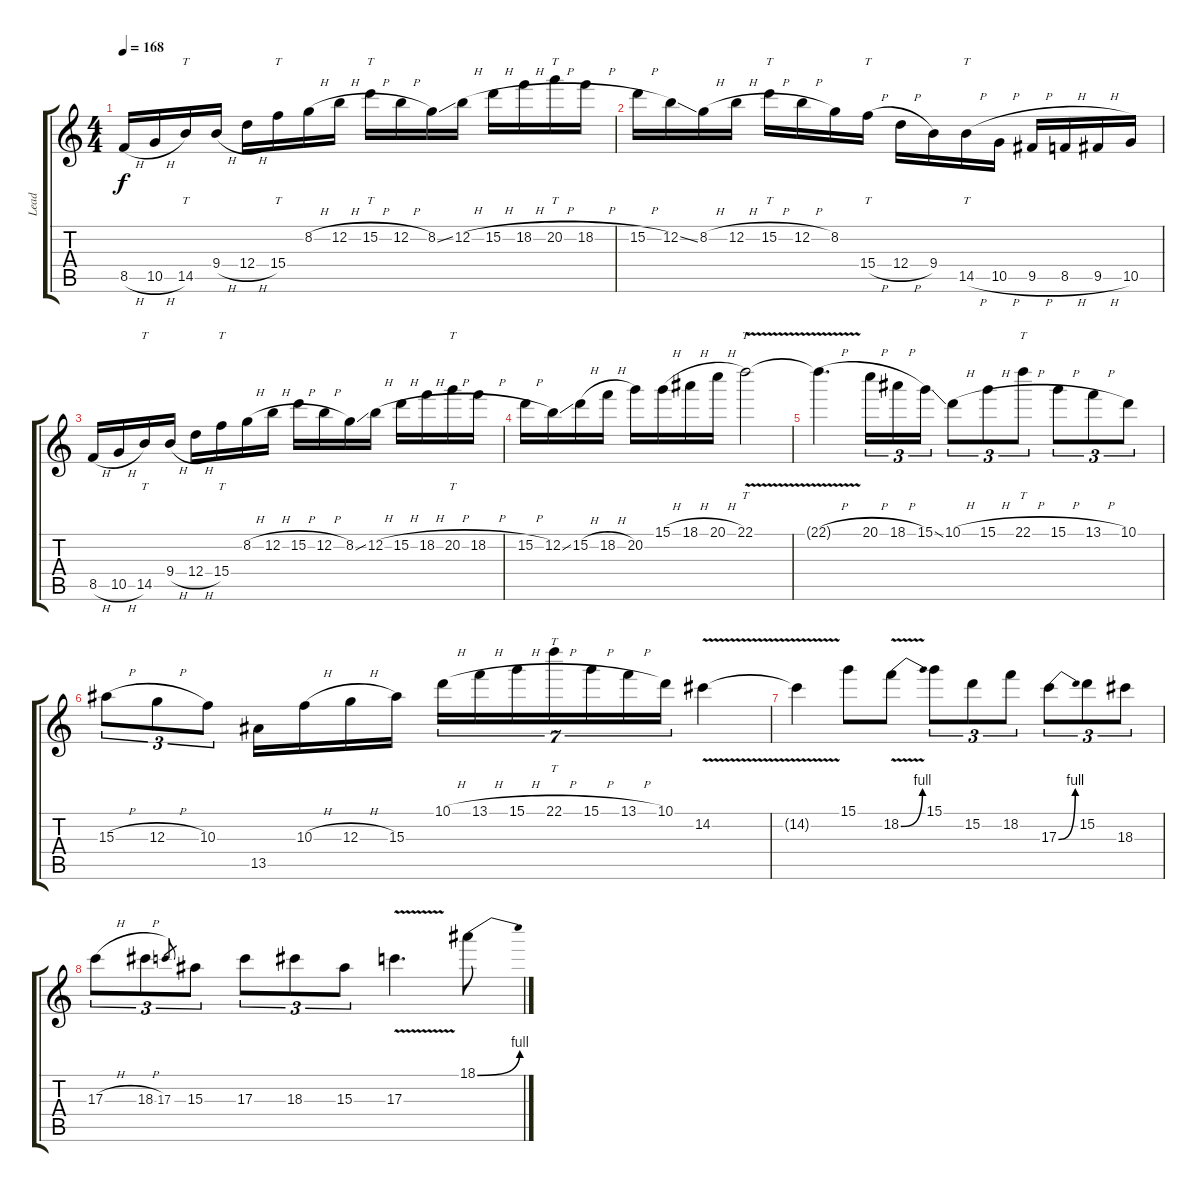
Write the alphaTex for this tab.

\track ("Lead" "Lead") {instrument distortionguitar}
\staff {score tabs}
\tuning (E4 B3 G3 D3 A2 E2) {hide}
\ts (4 4)
\tempo 168
\clef g2
\ks c
8.5{h}.16{dy f} 10.5{h}.16 14.5.16{tt} 9.4{h}.16 12.4{h}.16 15.4.16{tt} 8.2{h}.16 12.2{h}.16 15.2{h}.16{tt} 12.2{h}.16 8.2{ss}.16 12.2{h}.16 15.2{h}.16 18.2{h}.16 20.2{h}.16{tt} 18.2{h}.16 |
15.2{h}.16 12.2{ss}.16 8.2{h}.16 12.2{h}.16 15.2{h}.16{tt} 12.2{h}.16 8.2.16 15.4{h}.16{tt} 12.4{h}.16 9.4.16 14.5{h}.16{tt} 10.5{h}.16 9.5{h}.16 8.5{h}.16 9.5{h}.16 10.5.16 |
8.5{h}.16 10.5{h}.16 14.5.16{tt} 9.4{h}.16 12.4{h}.16 15.4.16{tt} 8.2{h}.16 12.2{h}.16 15.2{h}.16 12.2{h}.16 8.2{ss}.16 12.2{h}.16 15.2{h}.16 18.2{h}.16 20.2{h}.16{tt} 18.2{h}.16 |
15.2{h}.16 12.2{ss}.16 15.2{h}.16 18.2{h}.16 20.2.16 15.1{h}.16 18.1{h}.16 20.1{h}.16 22.1{v}.2{tt} |
22.1{v h t}.4{d} 20.1{h}.16{tu (3 2)} 18.1{h}.16{tu (3 2)} 15.1{ss}.16{tu (3 2)} 10.1{h}.8{tu (3 2)} 15.1{h}.8{tu (3 2)} 22.1{h}.8{tt tu (3 2)} 15.1{h}.8{tu (3 2)} 13.1{h}.8{tu (3 2)} 10.1.8{tu (3 2)} |
15.3{h}.8{tu (3 2)} 12.3{h}.8{tu (3 2)} 10.3.8{tu (3 2)} 13.5.16 10.3{h}.16 12.3{h}.16 15.3.16 10.1{h}.16{tu (7 4)} 13.1{h}.16{tu (7 4)} 15.1{h}.16{tu (7 4)} 22.1{h}.16{tt tu (7 4)} 15.1{h}.16{tu (7 4)} 13.1{h}.16{tu (7 4)} 10.1.16{tu (7 4)} 14.2{v}.4 |
14.2{t}.4 15.1.8 18.2{be (bend 0 0 60 4) v}.8 15.1.8{tu (3 2)} 15.2.8{tu (3 2)} 18.2.8{tu (3 2)} 17.3{be (bend 0 0 60 4)}.8{tu (3 2)} 15.2.8{tu (3 2)} 18.3.8{tu (3 2)} |
17.3{h}.8{tu (3 2)} 18.3{h}.8{tu (3 2)} 17.3.8{gr} 15.3.8{tu (3 2)} 17.3.8{tu (3 2)} 18.3.8{tu (3 2)} 15.3.8{tu (3 2)} 17.3{v}.4{d} 18.1{be (bend 0 0 60 4)}.8
